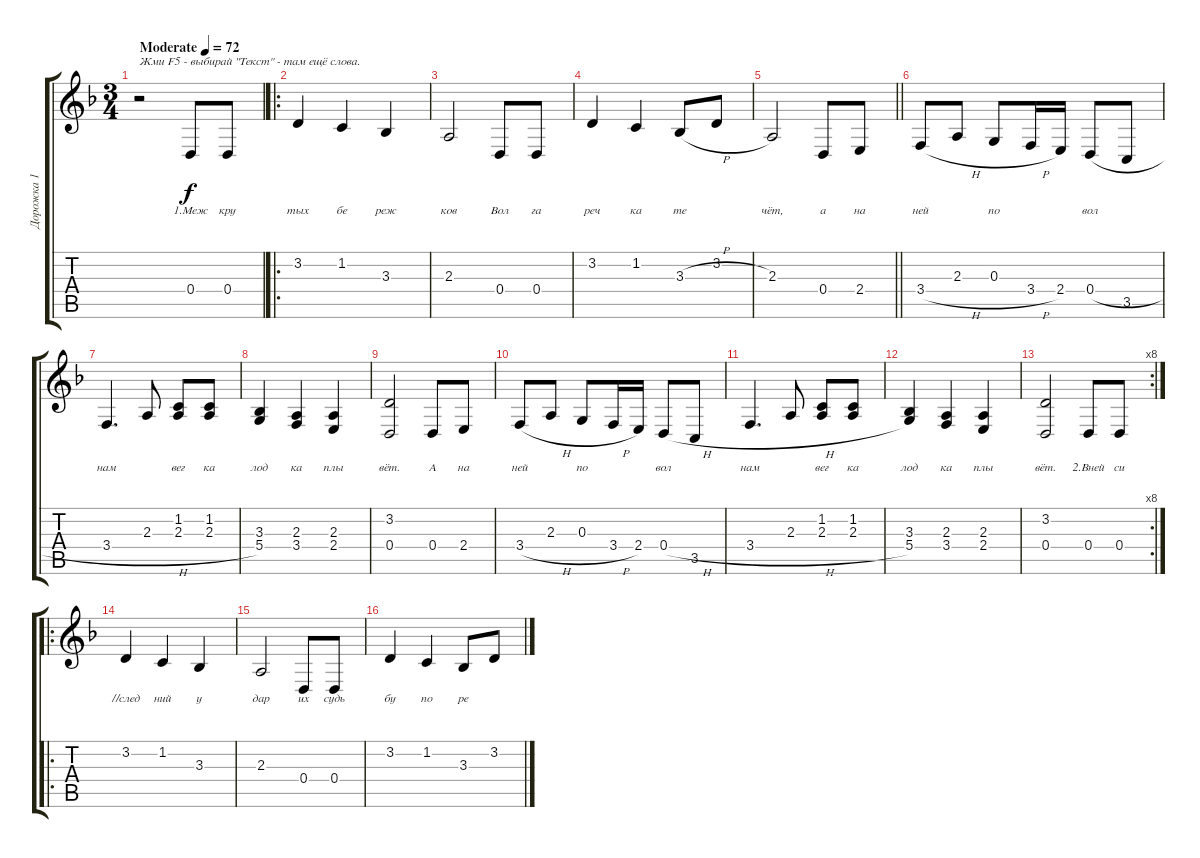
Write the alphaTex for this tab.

\track ("Дорожка 1" "Дорожка 1") {instrument bassoon}
\staff {score tabs}
\tuning (E4 B3 G3 D3 A2 E2) {hide}
\ts (3 4)
\tempo (72 "Moderate")
\clef g2
\ks f
r.2{txt "Жми F5 - выбирай \"Текст\" - там ещё слова." dy f instrument bassoon} 0.4.8{lyrics (0 "1.Меж") lyrics (1 "") lyrics (2 "") lyrics (3 "") lyrics (4 "")} 0.4.8{lyrics (0 "кру") lyrics (1 "") lyrics (2 "") lyrics (3 "") lyrics (4 "")} |
\ro
3.2.4{lyrics (0 "тых") lyrics (1 "") lyrics (2 "") lyrics (3 "") lyrics (4 "")} 1.2.4{lyrics (0 "бе") lyrics (1 "") lyrics (2 "") lyrics (3 "") lyrics (4 "")} 3.3.4{lyrics (0 "реж") lyrics (1 "") lyrics (2 "") lyrics (3 "") lyrics (4 "")} |
2.3.2{lyrics (0 "ков") lyrics (1 "") lyrics (2 "") lyrics (3 "") lyrics (4 "")} 0.4.8{lyrics (0 "Вол") lyrics (1 "") lyrics (2 "") lyrics (3 "") lyrics (4 "")} 0.4.8{lyrics (0 "га") lyrics (1 "") lyrics (2 "") lyrics (3 "") lyrics (4 "")} |
3.2.4{lyrics (0 "реч") lyrics (1 "") lyrics (2 "") lyrics (3 "") lyrics (4 "")} 1.2.4{lyrics (0 "ка") lyrics (1 "") lyrics (2 "") lyrics (3 "") lyrics (4 "")} 3.3{h}.8{lyrics (0 "те") lyrics (1 "") lyrics (2 "") lyrics (3 "") lyrics (4 "")} 3.2.8{lyrics (0 "") lyrics (1 "") lyrics (2 "") lyrics (3 "") lyrics (4 "")} |
\barLineRight lightlight
2.3.2{lyrics (0 "чёт,") lyrics (1 "") lyrics (2 "") lyrics (3 "") lyrics (4 "")} 0.4.8{lyrics (0 "а") lyrics (1 "") lyrics (2 "") lyrics (3 "") lyrics (4 "")} 2.4.8{lyrics (0 "на") lyrics (1 "") lyrics (2 "") lyrics (3 "") lyrics (4 "")} |
3.4{h}.8{lyrics (0 "ней") lyrics (1 "") lyrics (2 "") lyrics (3 "") lyrics (4 "")} 2.3.8{lyrics (0 "") lyrics (1 "") lyrics (2 "") lyrics (3 "") lyrics (4 "")} 0.3.8{lyrics (0 "по") lyrics (1 "") lyrics (2 "") lyrics (3 "") lyrics (4 "")} 3.4{h}.16{lyrics (0 "") lyrics (1 "") lyrics (2 "") lyrics (3 "") lyrics (4 "")} 2.4.16{lyrics (0 "") lyrics (1 "") lyrics (2 "") lyrics (3 "") lyrics (4 "")} 0.4{h}.8{lyrics (0 "вол") lyrics (1 "") lyrics (2 "") lyrics (3 "") lyrics (4 "")} 3.5.8{lyrics (0 "") lyrics (1 "") lyrics (2 "") lyrics (3 "") lyrics (4 "")} |
3.4{h}.4{d lyrics (0 "нам") lyrics (1 "") lyrics (2 "") lyrics (3 "") lyrics (4 "")} 2.3.8{lyrics (0 "") lyrics (1 "") lyrics (2 "") lyrics (3 "") lyrics (4 "")} (1.2 2.3).8{lyrics (0 "вег") lyrics (1 "") lyrics (2 "") lyrics (3 "") lyrics (4 "")} (1.2 2.3).8{lyrics (0 "ка") lyrics (1 "") lyrics (2 "") lyrics (3 "") lyrics (4 "")} |
(3.3 5.4).4{lyrics (0 "лод") lyrics (1 "") lyrics (2 "") lyrics (3 "") lyrics (4 "")} (2.3 3.4).4{lyrics (0 "ка") lyrics (1 "") lyrics (2 "") lyrics (3 "") lyrics (4 "")} (2.3 2.4).4{lyrics (0 "плы") lyrics (1 "") lyrics (2 "") lyrics (3 "") lyrics (4 "")} |
(3.2 0.4).2{lyrics (0 "вёт.") lyrics (1 "") lyrics (2 "") lyrics (3 "") lyrics (4 "")} 0.4.8{lyrics (0 "А") lyrics (1 "") lyrics (2 "") lyrics (3 "") lyrics (4 "")} 2.4.8{lyrics (0 "на") lyrics (1 "") lyrics (2 "") lyrics (3 "") lyrics (4 "")} |
3.4{h}.8{lyrics (0 "ней") lyrics (1 "") lyrics (2 "") lyrics (3 "") lyrics (4 "")} 2.3.8{lyrics (0 "") lyrics (1 "") lyrics (2 "") lyrics (3 "") lyrics (4 "")} 0.3.8{lyrics (0 "по") lyrics (1 "") lyrics (2 "") lyrics (3 "") lyrics (4 "")} 3.4{h}.16{lyrics (0 "") lyrics (1 "") lyrics (2 "") lyrics (3 "") lyrics (4 "")} 2.4.16{lyrics (0 "") lyrics (1 "") lyrics (2 "") lyrics (3 "") lyrics (4 "")} 0.4{h}.8{lyrics (0 "вол") lyrics (1 "") lyrics (2 "") lyrics (3 "") lyrics (4 "")} 3.5.8{lyrics (0 "") lyrics (1 "") lyrics (2 "") lyrics (3 "") lyrics (4 "")} |
3.4{h}.4{d lyrics (0 "нам") lyrics (1 "") lyrics (2 "") lyrics (3 "") lyrics (4 "")} 2.3.8{lyrics (0 "") lyrics (1 "") lyrics (2 "") lyrics (3 "") lyrics (4 "")} (1.2 2.3).8{lyrics (0 "вег") lyrics (1 "") lyrics (2 "") lyrics (3 "") lyrics (4 "")} (1.2 2.3).8{lyrics (0 "ка") lyrics (1 "") lyrics (2 "") lyrics (3 "") lyrics (4 "")} |
(3.3 5.4).4{lyrics (0 "лод") lyrics (1 "") lyrics (2 "") lyrics (3 "") lyrics (4 "")} (2.3 3.4).4{lyrics (0 "ка") lyrics (1 "") lyrics (2 "") lyrics (3 "") lyrics (4 "")} (2.3 2.4).4{lyrics (0 "плы") lyrics (1 "") lyrics (2 "") lyrics (3 "") lyrics (4 "")} |
\rc 8
(3.2 0.4).2{lyrics (0 "вёт.") lyrics (1 "") lyrics (2 "") lyrics (3 "") lyrics (4 "")} 0.4.8{lyrics (0 "2.Вней") lyrics (1 "") lyrics (2 "") lyrics (3 "") lyrics (4 "")} 0.4.8{lyrics (0 "си") lyrics (1 "") lyrics (2 "") lyrics (3 "") lyrics (4 "")} |
\ro
3.2.4{lyrics (0 "//след") lyrics (1 "") lyrics (2 "") lyrics (3 "") lyrics (4 "")} 1.2.4{lyrics (0 "ний") lyrics (1 "") lyrics (2 "") lyrics (3 "") lyrics (4 "")} 3.3.4{lyrics (0 "у") lyrics (1 "") lyrics (2 "") lyrics (3 "") lyrics (4 "")} |
2.3.2{lyrics (0 "дар") lyrics (1 "") lyrics (2 "") lyrics (3 "") lyrics (4 "")} 0.4.8{lyrics (0 "их") lyrics (1 "") lyrics (2 "") lyrics (3 "") lyrics (4 "")} 0.4.8{lyrics (0 "судь") lyrics (1 "") lyrics (2 "") lyrics (3 "") lyrics (4 "")} |
3.2.4{lyrics (0 "бу") lyrics (1 "") lyrics (2 "") lyrics (3 "") lyrics (4 "")} 1.2.4{lyrics (0 "по") lyrics (1 "") lyrics (2 "") lyrics (3 "") lyrics (4 "")} 3.3{h}.8{lyrics (0 "ре") lyrics (1 "") lyrics (2 "") lyrics (3 "") lyrics (4 "")} 3.2.8{lyrics (0 "") lyrics (1 "") lyrics (2 "") lyrics (3 "") lyrics (4 "")}
